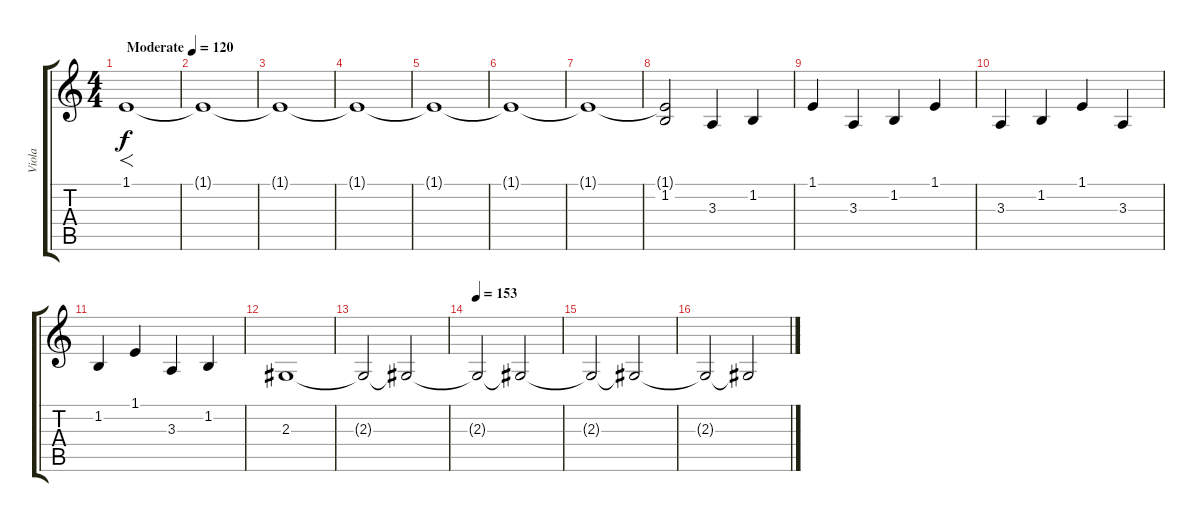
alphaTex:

\track ("Viola" "Viola") {instrument viola}
\staff {score tabs}
\tuning (Eb4 Bb3 Gb3 Db3 Ab2 Eb2) {hide}
\ts (4 4)
\tempo (120 "Moderate")
\clef g2
\ks c
1.1.1{f dy f instrument viola} |
1.1{t}.1 |
1.1{t}.1 |
1.1{t}.1 |
1.1{t}.1 |
1.1{t}.1 |
1.1{t}.1 |
(1.1{t} 1.2).2 3.3.4 1.2.4 |
1.1.4 3.3.4 1.2.4 1.1.4 |
3.3.4 1.2.4 1.1.4 3.3.4 |
1.2.4 1.1.4 3.3.4 1.2.4 |
2.3.1 |
2.3{t}.2{volume 11} 2.3{t}.2{volume 10} |
\tempo 153
2.3{t}.2{volume 9} 2.3{t}.2{volume 8} |
2.3{t}.2{volume 7} 2.3{t}.2{volume 6} |
2.3{t}.2{volume 5} 2.3{t}.2{volume 4}
